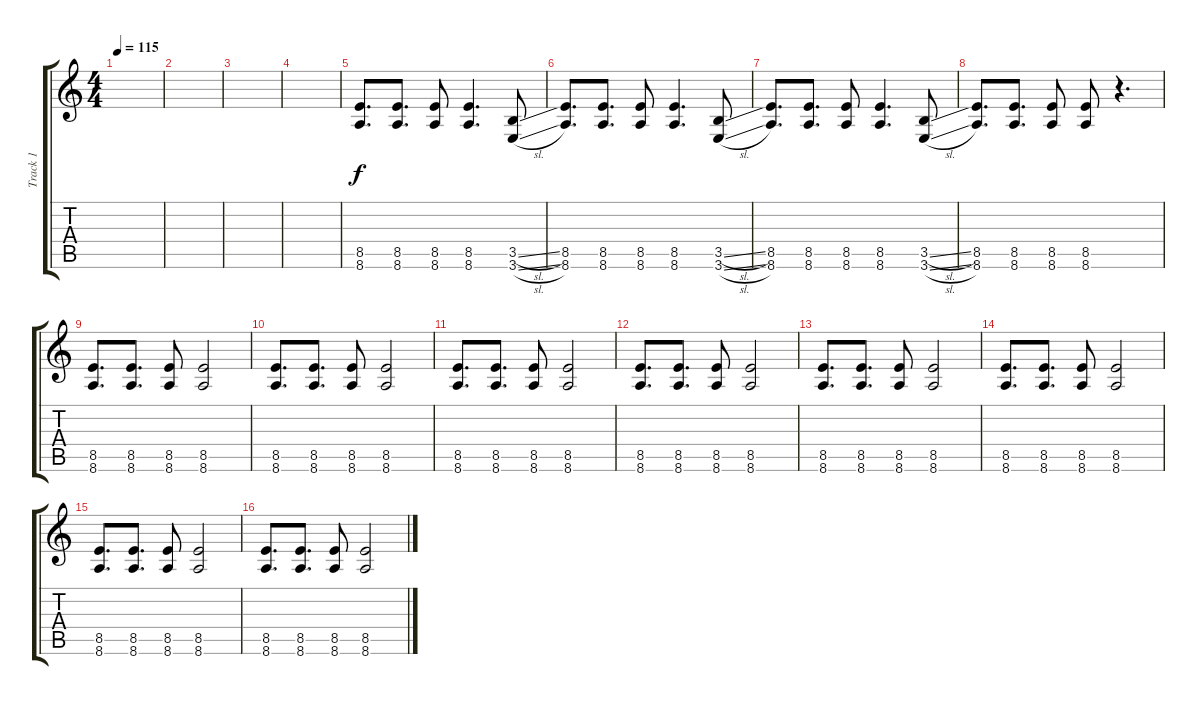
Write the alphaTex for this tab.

\track ("Track 1" "Track 1") {instrument distortionguitar}
\staff {score tabs}
\tuning (Eb4 Bb3 Gb3 Db3 Ab2 Db2) {hide}
\ts (4 4)
\tempo 115
\clef g2
\ks c
|
|
|
|
(8.5 8.6).8{d volume 9} (8.5 8.6).8{d} (8.5 8.6).8 (8.5 8.6).4{d} (3.5{sl} 3.6{sl}).8 |
(8.5 8.6).8{d volume 9} (8.5 8.6).8{d} (8.5 8.6).8 (8.5 8.6).4{d} (3.5{sl} 3.6{sl}).8 |
(8.5 8.6).8{d volume 9} (8.5 8.6).8{d} (8.5 8.6).8 (8.5 8.6).4{d} (3.5{sl} 3.6{sl}).8 |
(8.5 8.6).8{d volume 9} (8.5 8.6).8{d} (8.5 8.6).8 (8.5 8.6).8 r.4{d} |
(8.5 8.6).8{d volume 13 instrument distortionguitar} (8.5 8.6).8{d} (8.5 8.6).8 (8.5 8.6).2 |
(8.5 8.6).8{d volume 13 instrument distortionguitar} (8.5 8.6).8{d} (8.5 8.6).8 (8.5 8.6).2 |
(8.5 8.6).8{d volume 13 instrument distortionguitar} (8.5 8.6).8{d} (8.5 8.6).8 (8.5 8.6).2 |
(8.5 8.6).8{d volume 13 instrument distortionguitar} (8.5 8.6).8{d} (8.5 8.6).8 (8.5 8.6).2 |
(8.5 8.6).8{d volume 13 instrument distortionguitar} (8.5 8.6).8{d} (8.5 8.6).8 (8.5 8.6).2 |
(8.5 8.6).8{d volume 13 instrument distortionguitar} (8.5 8.6).8{d} (8.5 8.6).8 (8.5 8.6).2 |
(8.5 8.6).8{d volume 13 instrument distortionguitar} (8.5 8.6).8{d} (8.5 8.6).8 (8.5 8.6).2 |
(8.5 8.6).8{d volume 13 instrument distortionguitar} (8.5 8.6).8{d} (8.5 8.6).8 (8.5 8.6).2
